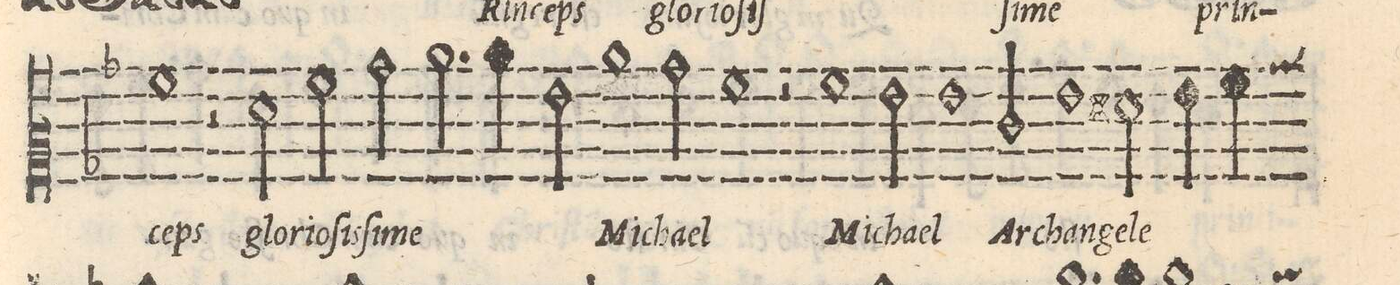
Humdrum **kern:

**kern	**text
*I"ALTVS	*
*clefC2	*
*k[b-]	*
*met(C)	*
*M2/1	*
1a	-ceps
=11-	=11-
2r	.
2f\	glo-
2a\	-ri-
2b-\	-o-
=12-	=12-
2.cc\	-ſis-
4cc\	-ſi-
2g\	me
1cc\	Mi-
=13-	=13-
2b-\	-cha-
1a	-el
=14-	=14-
2r	.
1a\	Mi-
2g\	-cha-
=15-	=15-
1g	-el
2e/	Ar-
1g\	-chan-
=16-	=16-
2f#X\	-ge-
4g\	.
4a\	.
*custos:b	*
*-	*-
